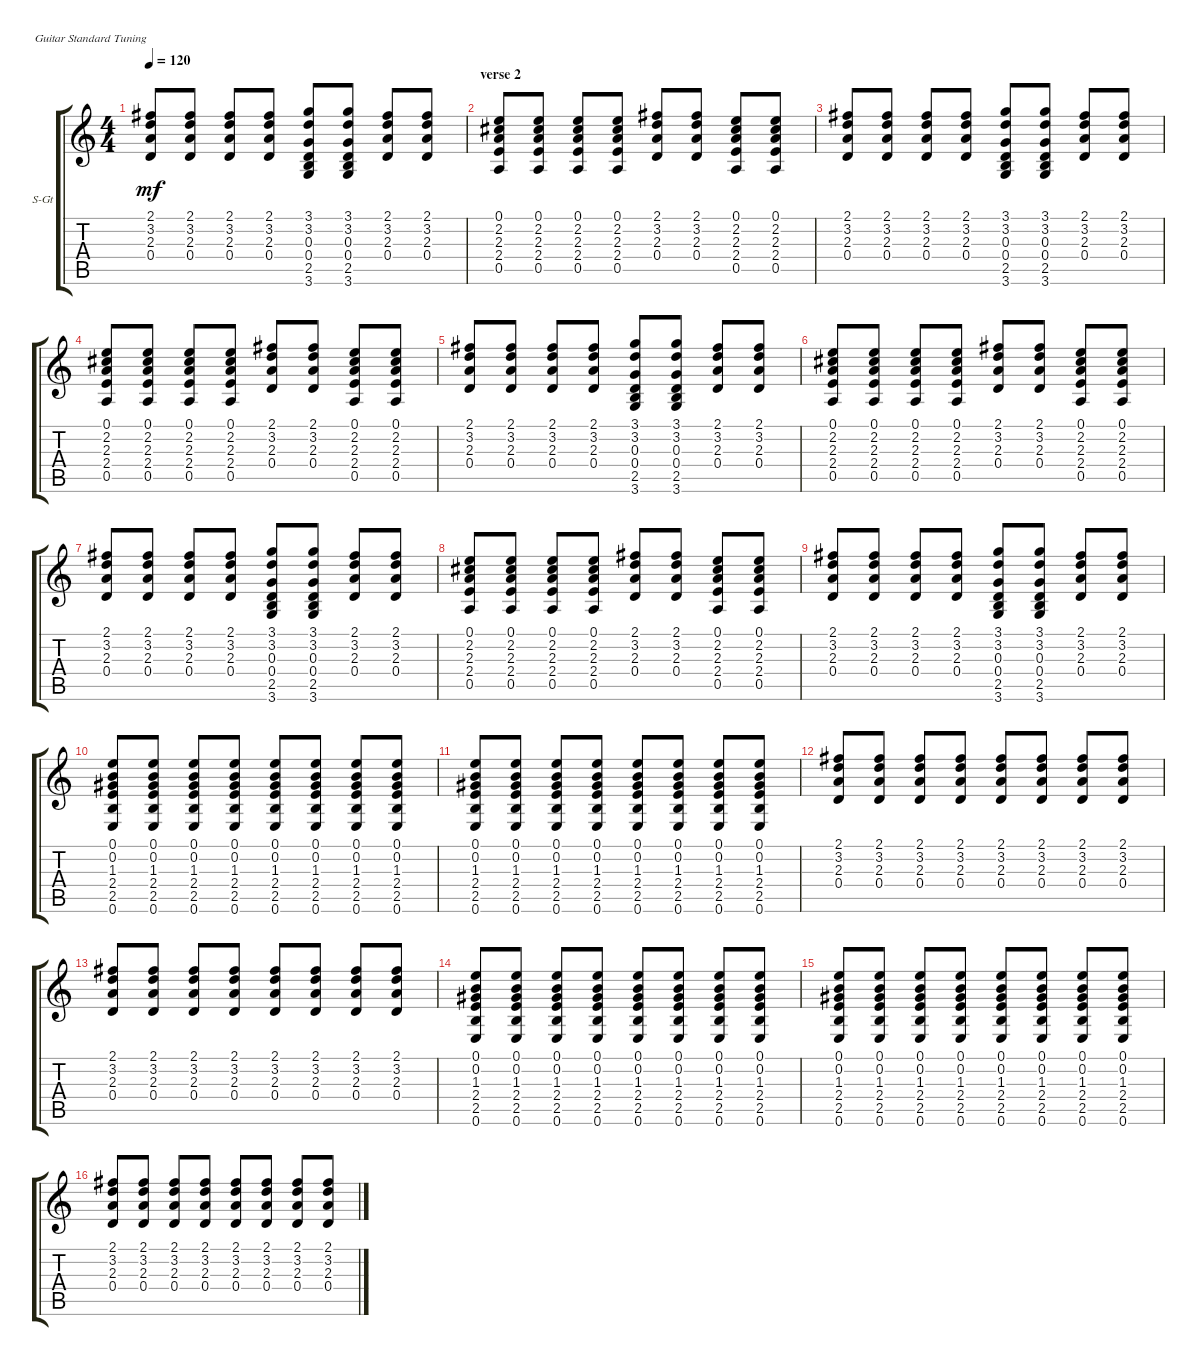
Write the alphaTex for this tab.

\bracketExtendMode groupsimilarinstruments
\firstSystemTrackNameOrientation horizontal
\otherSystemsTrackNameOrientation horizontal
\track ("Guitar 2" "S-Gt") {instrument acousticguitarsteel}
\staff {score tabs}
\tuning (E4 B3 G3 D3 A2 E2)
\ts (4 4)
\tempo 120
\clef g2
\ks c
(2.1 3.2 2.3 0.4).8{dy mf} (2.1 3.2 2.3 0.4).8 (2.1 3.2 2.3 0.4).8 (2.1 3.2 2.3 0.4).8 (3.1 3.2 0.3 0.4 2.5 3.6).8 (3.1 3.2 0.3 0.4 2.5 3.6).8 (2.1 3.2 2.3 0.4).8 (2.1 3.2 2.3 0.4).8 |
\section ("" "verse 2")
(0.1 2.2 2.3 2.4 0.5).8 (0.1 2.2 2.3 2.4 0.5).8 (0.1 2.2 2.3 2.4 0.5).8 (0.1 2.2 2.3 2.4 0.5).8 (2.1 3.2 2.3 0.4).8 (2.1 3.2 2.3 0.4).8 (0.1 2.2 2.3 2.4 0.5).8 (0.1 2.2 2.3 2.4 0.5).8 |
(2.1 3.2 2.3 0.4).8 (2.1 3.2 2.3 0.4).8 (2.1 3.2 2.3 0.4).8 (2.1 3.2 2.3 0.4).8 (3.1 3.2 0.3 0.4 2.5 3.6).8 (3.1 3.2 0.3 0.4 2.5 3.6).8 (2.1 3.2 2.3 0.4).8 (2.1 3.2 2.3 0.4).8 |
(0.1 2.2 2.3 2.4 0.5).8 (0.1 2.2 2.3 2.4 0.5).8 (0.1 2.2 2.3 2.4 0.5).8 (0.1 2.2 2.3 2.4 0.5).8 (2.1 3.2 2.3 0.4).8 (2.1 3.2 2.3 0.4).8 (0.1 2.2 2.3 2.4 0.5).8 (0.1 2.2 2.3 2.4 0.5).8 |
(2.1 3.2 2.3 0.4).8 (2.1 3.2 2.3 0.4).8 (2.1 3.2 2.3 0.4).8 (2.1 3.2 2.3 0.4).8 (3.1 3.2 0.3 0.4 2.5 3.6).8 (3.1 3.2 0.3 0.4 2.5 3.6).8 (2.1 3.2 2.3 0.4).8 (2.1 3.2 2.3 0.4).8 |
(0.1 2.2 2.3 2.4 0.5).8 (0.1 2.2 2.3 2.4 0.5).8 (0.1 2.2 2.3 2.4 0.5).8 (0.1 2.2 2.3 2.4 0.5).8 (2.1 3.2 2.3 0.4).8 (2.1 3.2 2.3 0.4).8 (0.1 2.2 2.3 2.4 0.5).8 (0.1 2.2 2.3 2.4 0.5).8 |
(2.1 3.2 2.3 0.4).8 (2.1 3.2 2.3 0.4).8 (2.1 3.2 2.3 0.4).8 (2.1 3.2 2.3 0.4).8 (3.1 3.2 0.3 0.4 2.5 3.6).8 (3.1 3.2 0.3 0.4 2.5 3.6).8 (2.1 3.2 2.3 0.4).8 (2.1 3.2 2.3 0.4).8 |
(0.1 2.2 2.3 2.4 0.5).8 (0.1 2.2 2.3 2.4 0.5).8 (0.1 2.2 2.3 2.4 0.5).8 (0.1 2.2 2.3 2.4 0.5).8 (2.1 3.2 2.3 0.4).8 (2.1 3.2 2.3 0.4).8 (0.1 2.2 2.3 2.4 0.5).8 (0.1 2.2 2.3 2.4 0.5).8 |
(2.1 3.2 2.3 0.4).8 (2.1 3.2 2.3 0.4).8 (2.1 3.2 2.3 0.4).8 (2.1 3.2 2.3 0.4).8 (3.1 3.2 0.3 0.4 2.5 3.6).8 (3.1 3.2 0.3 0.4 2.5 3.6).8 (2.1 3.2 2.3 0.4).8 (2.1 3.2 2.3 0.4).8 |
(0.1 0.2 1.3 2.4 2.5 0.6).8 (0.1 0.2 1.3 2.4 2.5 0.6).8 (0.1 0.2 1.3 2.4 2.5 0.6).8 (0.1 0.2 1.3 2.4 2.5 0.6).8 (0.1 0.2 1.3 2.4 2.5 0.6).8 (0.1 0.2 1.3 2.4 2.5 0.6).8 (0.1 0.2 1.3 2.4 2.5 0.6).8 (0.1 0.2 1.3 2.4 2.5 0.6).8 |
(0.1 0.2 1.3 2.4 2.5 0.6).8 (0.1 0.2 1.3 2.4 2.5 0.6).8 (0.1 0.2 1.3 2.4 2.5 0.6).8 (0.1 0.2 1.3 2.4 2.5 0.6).8 (0.1 0.2 1.3 2.4 2.5 0.6).8 (0.1 0.2 1.3 2.4 2.5 0.6).8 (0.1 0.2 1.3 2.4 2.5 0.6).8 (0.1 0.2 1.3 2.4 2.5 0.6).8 |
(2.1 3.2 2.3 0.4).8 (2.1 3.2 2.3 0.4).8 (2.1 3.2 2.3 0.4).8 (2.1 3.2 2.3 0.4).8 (2.1 3.2 2.3 0.4).8 (2.1 3.2 2.3 0.4).8 (2.1 3.2 2.3 0.4).8 (2.1 3.2 2.3 0.4).8 |
(2.1 3.2 2.3 0.4).8 (2.1 3.2 2.3 0.4).8 (2.1 3.2 2.3 0.4).8 (2.1 3.2 2.3 0.4).8 (2.1 3.2 2.3 0.4).8 (2.1 3.2 2.3 0.4).8 (2.1 3.2 2.3 0.4).8 (2.1 3.2 2.3 0.4).8 |
(0.1 0.2 1.3 2.4 2.5 0.6).8 (0.1 0.2 1.3 2.4 2.5 0.6).8 (0.1 0.2 1.3 2.4 2.5 0.6).8 (0.1 0.2 1.3 2.4 2.5 0.6).8 (0.1 0.2 1.3 2.4 2.5 0.6).8 (0.1 0.2 1.3 2.4 2.5 0.6).8 (0.1 0.2 1.3 2.4 2.5 0.6).8 (0.1 0.2 1.3 2.4 2.5 0.6).8 |
(0.1 0.2 1.3 2.4 2.5 0.6).8 (0.1 0.2 1.3 2.4 2.5 0.6).8 (0.1 0.2 1.3 2.4 2.5 0.6).8 (0.1 0.2 1.3 2.4 2.5 0.6).8 (0.1 0.2 1.3 2.4 2.5 0.6).8 (0.1 0.2 1.3 2.4 2.5 0.6).8 (0.1 0.2 1.3 2.4 2.5 0.6).8 (0.1 0.2 1.3 2.4 2.5 0.6).8 |
(2.1 3.2 2.3 0.4).8 (2.1 3.2 2.3 0.4).8 (2.1 3.2 2.3 0.4).8 (2.1 3.2 2.3 0.4).8 (2.1 3.2 2.3 0.4).8 (2.1 3.2 2.3 0.4).8 (2.1 3.2 2.3 0.4).8 (2.1 3.2 2.3 0.4).8
